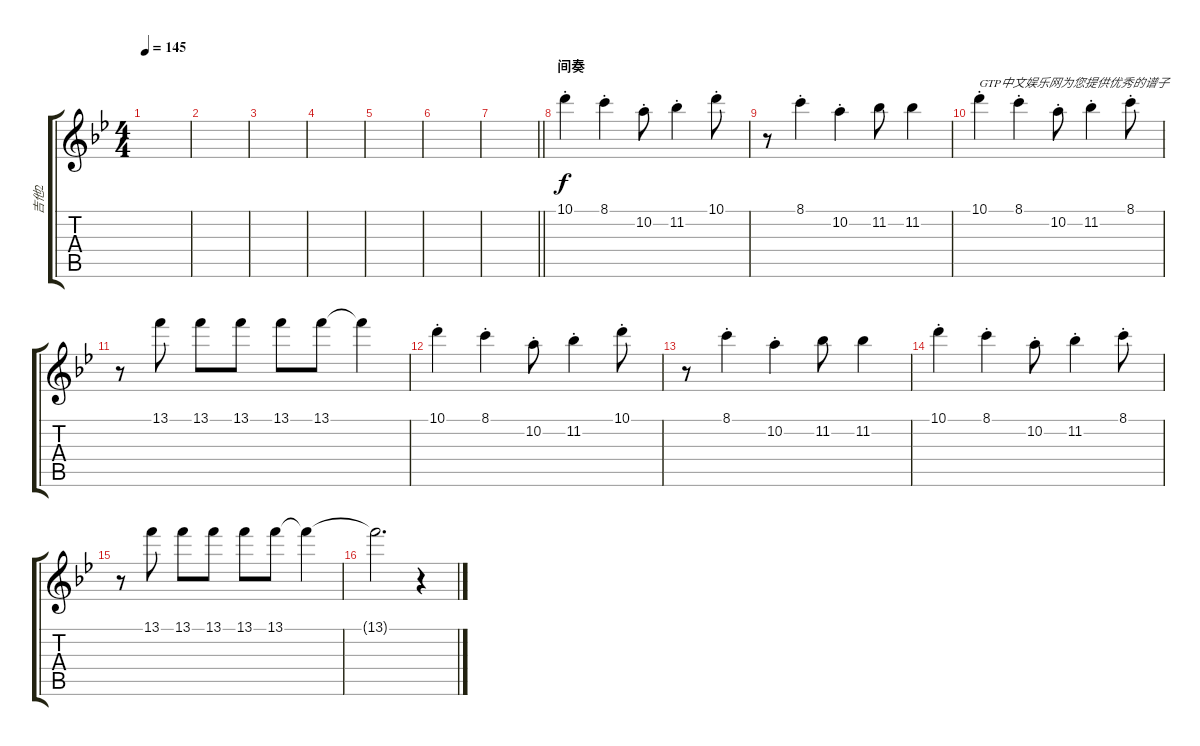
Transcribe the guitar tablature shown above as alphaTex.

\track ("吉他2" "吉他2") {instrument overdrivenguitar}
\staff {score tabs}
\tuning (E4 B3 G3 D3 A2 E2) {hide}
\ts (4 4)
\tempo 145
\clef g2
\ks bb
|
|
|
|
|
|
\barLineRight lightlight
|
\section ("" "间奏")
10.1{st}.4{instrument overdrivenguitar} 8.1{st}.4 10.2{st}.8 11.2{st}.4 10.1{st}.8 |
r.8 8.1{st}.4 10.2{st}.4 11.2.8 11.2.4 |
10.1{st}.4{txt "GTP中文娱乐网为您提供优秀的谱子"} 8.1{st}.4 10.2{st}.8 11.2{st}.4 8.1{st}.8 |
r.8 13.1.8 13.1.8 13.1.8 13.1.8 13.1.8 13.1{t}.4 |
10.1{st}.4 8.1{st}.4 10.2{st}.8 11.2{st}.4 10.1{st}.8 |
r.8 8.1{st}.4 10.2{st}.4 11.2.8 11.2.4 |
10.1{st}.4 8.1{st}.4 10.2{st}.8 11.2{st}.4 8.1{st}.8 |
r.8 13.1.8 13.1.8 13.1.8 13.1.8 13.1.8 13.1{t}.4 |
13.1{t}.2{d} r.4
